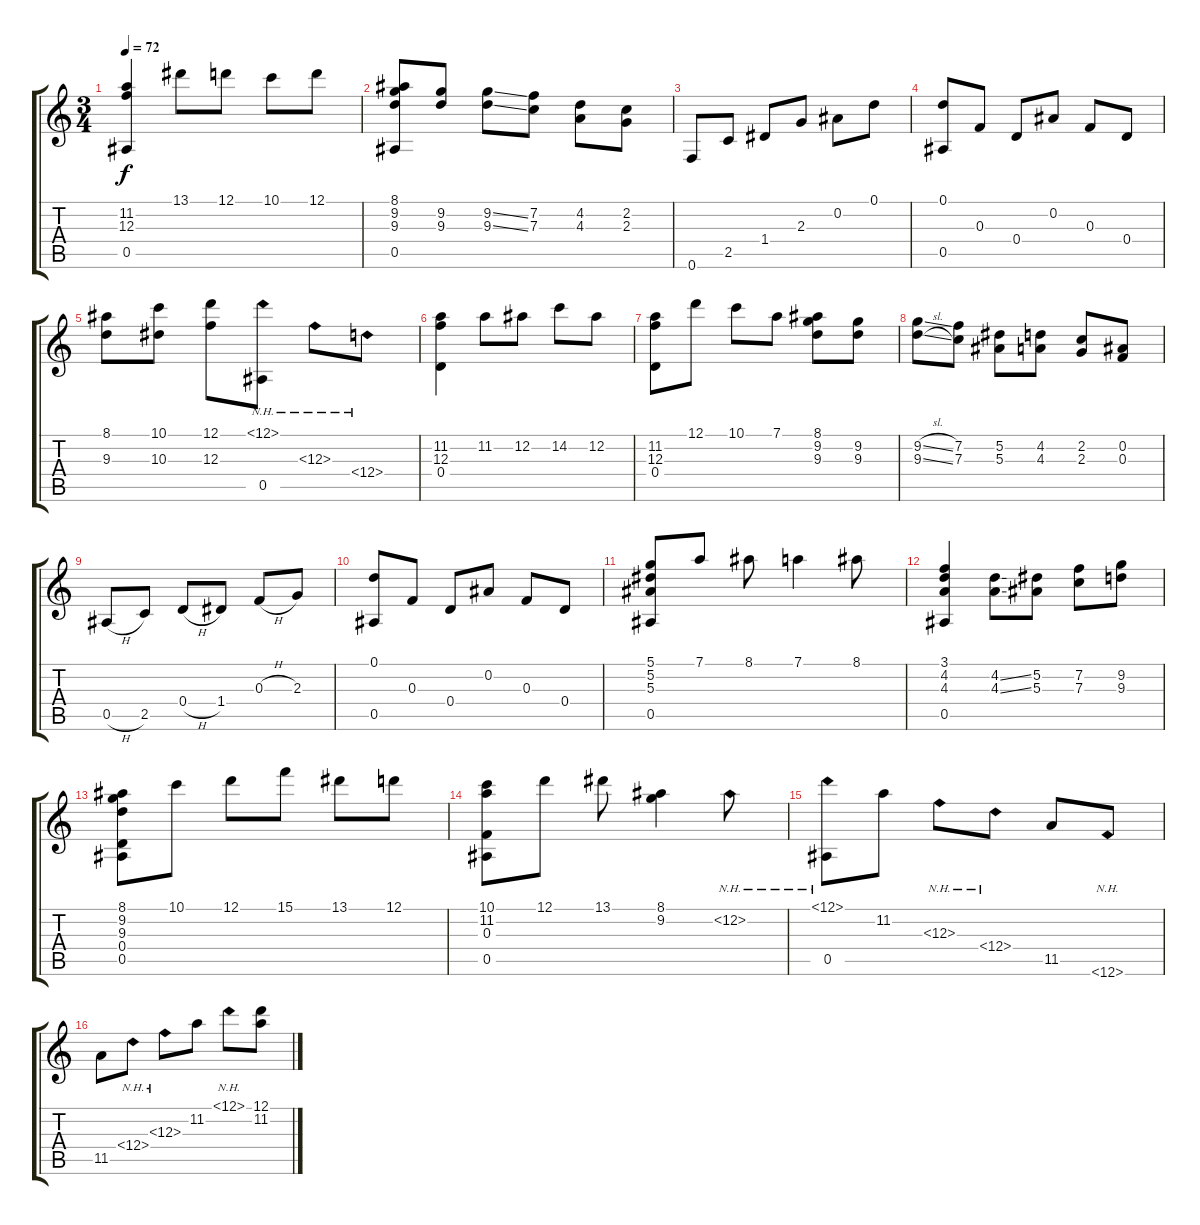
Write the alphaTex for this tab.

\track "" {instrument acousticguitarnylon}
\staff {score tabs}
\tuning (D4 Bb3 F3 D3 Bb2 F2) {hide}
\ts (3 4)
\tempo 72
\clef g2
\ks c
(11.2 12.3 0.5).4{dy f} 13.1.8 12.1.8 10.1.8 12.1.8 |
(8.1 9.2 9.3 0.5).8 (9.2 9.3).8 (9.2{ss} 9.3{ss}).8 (7.2 7.3).8 (4.2 4.3).8 (2.2 2.3).8 |
0.6.8 2.5.8 1.4.8 2.3.8 0.2.8 0.1.8 |
(0.1 0.5).8 0.3.8 0.4.8 0.2.8 0.3.8 0.4.8 |
(8.1 9.3).8 (10.1 10.3).8 (12.1 12.3).8 (12.1{nh} 0.5).8 12.3{nh}.8 12.4{nh}.8 |
(11.2 12.3 0.4).4 11.2.8 12.2.8 14.2.8 12.2.8 |
(11.2 12.3 0.4).8 12.1.8 10.1.8 7.1.8 (8.1 9.2 9.3).8 (9.2 9.3).8 |
(9.2{sl} 9.3{sl}).8 (7.2 7.3).8 (5.2 5.3).8 (4.2 4.3).8 (2.2 2.3).8 (0.2 0.3).8 |
0.5{h}.8 2.5.8 0.4{h}.8 1.4.8 0.3{h}.8 2.3.8 |
(0.1 0.5).8 0.3.8 0.4.8 0.2.8 0.3.8 0.4.8 |
(5.1 5.2 5.3 0.5).8 7.1.8 8.1.8 7.1.4 8.1.8 |
(3.1 4.2 4.3 0.5).4 (4.2{ss} 4.3{ss}).8 (5.2 5.3).8 (7.2 7.3).8 (9.2 9.3).8 |
(8.1 9.2 9.3 0.4 0.5).8 10.1.8 12.1.8 15.1.8 13.1.8 12.1.8 |
(10.1 11.2 0.3 0.5).8 12.1.8 13.1.8 (8.1 9.2).4 12.2{nh}.8 |
(12.1{nh} 0.5).8 11.2.8 12.3{nh}.8 12.4{nh}.8 11.5.8 12.6{nh}.8 |
11.5.8 12.4{nh}.8 12.3{nh}.8 11.2.8 12.1{nh}.8 (12.1 11.2).8
